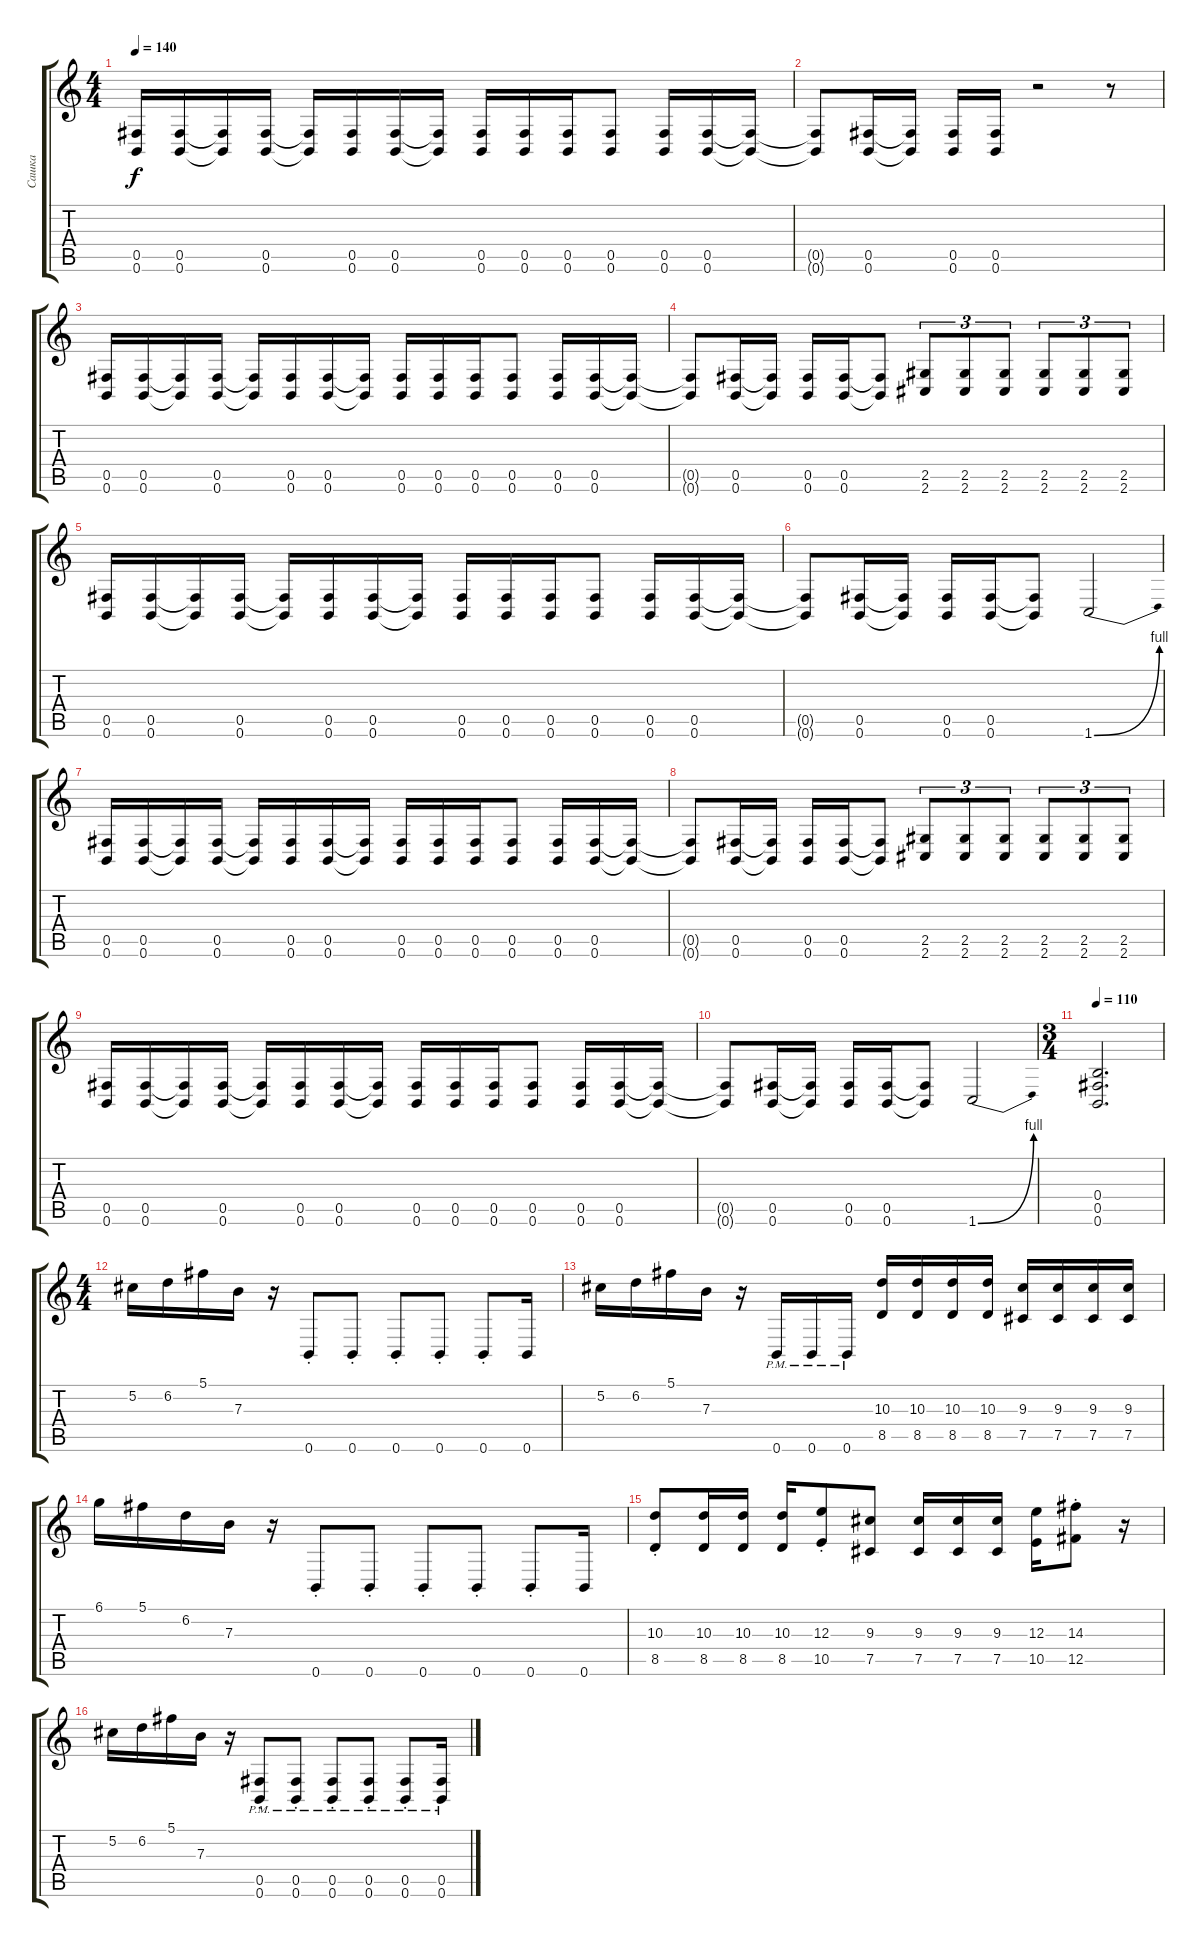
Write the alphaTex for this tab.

\track ("Сашка" "Сашка") {instrument distortionguitar}
\staff {score tabs}
\tuning (Db4 Ab3 E3 B2 Gb2 B1) {hide}
\ts (4 4)
\tempo 140
\clef g2
\ks c
(0.5 0.6).16{dy f} (0.5 0.6).16 (0.5{t} 0.6{t}).16 (0.5 0.6).16 (0.5{t} 0.6{t}).16 (0.5 0.6).16 (0.5 0.6).16 (0.5{t} 0.6{t}).16 (0.5 0.6).16 (0.5 0.6).16 (0.5 0.6).16 (0.5 0.6).8 (0.5 0.6).16 (0.5 0.6).16 (0.5{t} 0.6{t}).16 |
(0.5{t} 0.6{t}).8 (0.5 0.6).16 (0.5{t} 0.6{t}).16 (0.5 0.6).16 (0.5 0.6).16 r.2 r.8 |
(0.5 0.6).16 (0.5 0.6).16 (0.5{t} 0.6{t}).16 (0.5 0.6).16 (0.5{t} 0.6{t}).16 (0.5 0.6).16 (0.5 0.6).16 (0.5{t} 0.6{t}).16 (0.5 0.6).16 (0.5 0.6).16 (0.5 0.6).16 (0.5 0.6).8 (0.5 0.6).16 (0.5 0.6).16 (0.5{t} 0.6{t}).16 |
(0.5{t} 0.6{t}).8 (0.5 0.6).16 (0.5{t} 0.6{t}).16 (0.5 0.6).16 (0.5 0.6).16 (0.5{t} 0.6{t}).8 (2.5 2.6).8{tu (3 2)} (2.5 2.6).8{tu (3 2)} (2.5 2.6).8{tu (3 2)} (2.5 2.6).8{tu (3 2)} (2.5 2.6).8{tu (3 2)} (2.5 2.6).8{tu (3 2)} |
(0.5 0.6).16 (0.5 0.6).16 (0.5{t} 0.6{t}).16 (0.5 0.6).16 (0.5{t} 0.6{t}).16 (0.5 0.6).16 (0.5 0.6).16 (0.5{t} 0.6{t}).16 (0.5 0.6).16 (0.5 0.6).16 (0.5 0.6).16 (0.5 0.6).8 (0.5 0.6).16 (0.5 0.6).16 (0.5{t} 0.6{t}).16 |
(0.5{t} 0.6{t}).8 (0.5 0.6).16 (0.5{t} 0.6{t}).16 (0.5 0.6).16 (0.5 0.6).16 (0.5{t} 0.6{t}).8 1.6{be (bend 0 0 60 4)}.2 |
(0.5 0.6).16 (0.5 0.6).16 (0.5{t} 0.6{t}).16 (0.5 0.6).16 (0.5{t} 0.6{t}).16 (0.5 0.6).16 (0.5 0.6).16 (0.5{t} 0.6{t}).16 (0.5 0.6).16 (0.5 0.6).16 (0.5 0.6).16 (0.5 0.6).8 (0.5 0.6).16 (0.5 0.6).16 (0.5{t} 0.6{t}).16 |
(0.5{t} 0.6{t}).8 (0.5 0.6).16 (0.5{t} 0.6{t}).16 (0.5 0.6).16 (0.5 0.6).16 (0.5{t} 0.6{t}).8 (2.5 2.6).8{tu (3 2)} (2.5 2.6).8{tu (3 2)} (2.5 2.6).8{tu (3 2)} (2.5 2.6).8{tu (3 2)} (2.5 2.6).8{tu (3 2)} (2.5 2.6).8{tu (3 2)} |
(0.5 0.6).16 (0.5 0.6).16 (0.5{t} 0.6{t}).16 (0.5 0.6).16 (0.5{t} 0.6{t}).16 (0.5 0.6).16 (0.5 0.6).16 (0.5{t} 0.6{t}).16 (0.5 0.6).16 (0.5 0.6).16 (0.5 0.6).16 (0.5 0.6).8 (0.5 0.6).16 (0.5 0.6).16 (0.5{t} 0.6{t}).16 |
(0.5{t} 0.6{t}).8 (0.5 0.6).16 (0.5{t} 0.6{t}).16 (0.5 0.6).16 (0.5 0.6).16 (0.5{t} 0.6{t}).8 1.6{be (bend 0 0 60 4)}.2 |
\ts (3 4)
\tempo 110
(0.4 0.5 0.6).2{d} |
\ts (4 4)
5.2.16 6.2.16 5.1.16 7.3.16 r.16 0.6{st}.8 0.6{st}.8 0.6{st}.8 0.6{st}.8 0.6{st}.8 0.6.16 |
5.2.16 6.2.16 5.1.16 7.3.16 r.16 0.6{pm}.16 0.6{pm}.16 0.6{pm}.16 (10.3 8.5).16 (10.3 8.5).16 (10.3 8.5).16 (10.3 8.5).16 (9.3 7.5).16 (9.3 7.5).16 (9.3 7.5).16 (9.3 7.5).16 |
6.1.16 5.1.16 6.2.16 7.3.16 r.16 0.6{st}.8 0.6{st}.8 0.6{st}.8 0.6{st}.8 0.6{st}.8 0.6.16 |
(10.3{st} 8.5{st}).8 (10.3 8.5).16 (10.3 8.5).16 (10.3 8.5).16 (12.3{st} 10.5{st}).8 (9.3 7.5).8 (9.3 7.5).16 (9.3 7.5).16 (9.3 7.5).16 (12.3 10.5).16 (14.3{st} 12.5{st}).8 r.16 |
5.2.16 6.2.16 5.1.16 7.3.16 r.16 (0.5{pm st} 0.6{pm st}).8 (0.5{pm st} 0.6{pm st}).8 (0.5{pm st} 0.6{pm st}).8 (0.5{pm st} 0.6{pm st}).8 (0.5{pm st} 0.6{pm st}).8 (0.5{pm} 0.6{pm}).16
